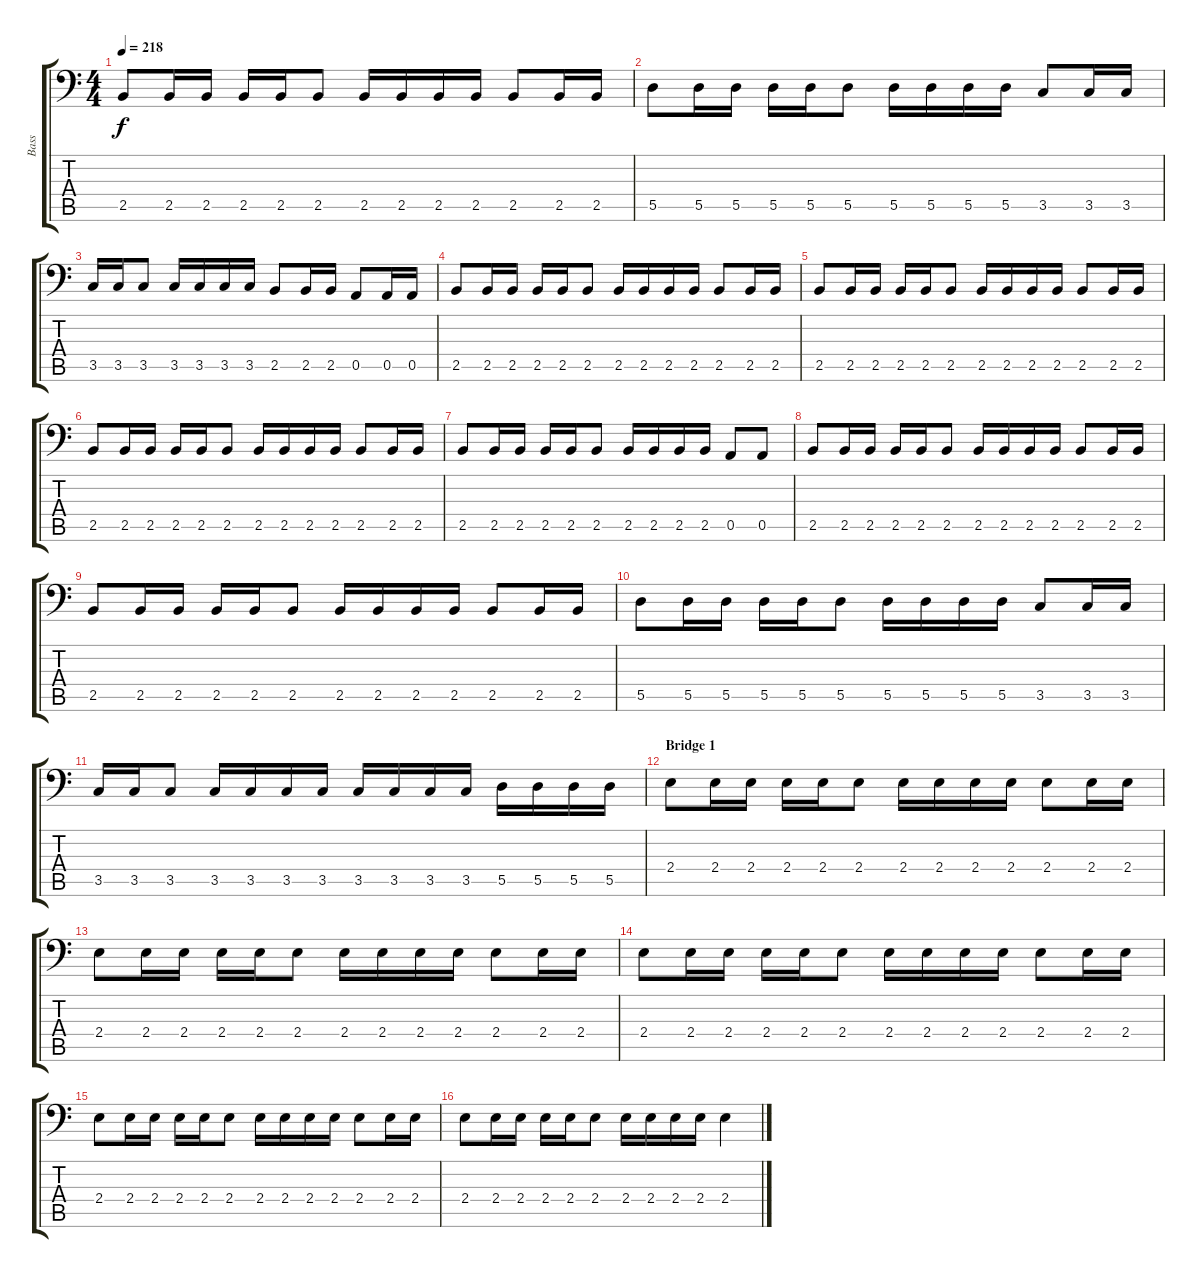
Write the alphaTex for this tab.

\track ("Bass" "Bass") {instrument electricbassfinger}
\staff {score tabs}
\tuning (E3 B2 G2 D2 A1 E1) {hide}
\ts (4 4)
\tempo 218
\clef f4
\ks c
2.5.8{dy f} 2.5.16 2.5.16 2.5.16 2.5.16 2.5.8 2.5.16 2.5.16 2.5.16 2.5.16 2.5.8 2.5.16 2.5.16 |
5.5.8 5.5.16 5.5.16 5.5.16 5.5.16 5.5.8 5.5.16 5.5.16 5.5.16 5.5.16 3.5.8 3.5.16 3.5.16 |
3.5.16 3.5.16 3.5.8 3.5.16 3.5.16 3.5.16 3.5.16 2.5.8 2.5.16 2.5.16 0.5.8 0.5.16 0.5.16 |
2.5.8 2.5.16 2.5.16 2.5.16 2.5.16 2.5.8 2.5.16 2.5.16 2.5.16 2.5.16 2.5.8 2.5.16 2.5.16 |
2.5.8 2.5.16 2.5.16 2.5.16 2.5.16 2.5.8 2.5.16 2.5.16 2.5.16 2.5.16 2.5.8 2.5.16 2.5.16 |
2.5.8 2.5.16 2.5.16 2.5.16 2.5.16 2.5.8 2.5.16 2.5.16 2.5.16 2.5.16 2.5.8 2.5.16 2.5.16 |
2.5.8 2.5.16 2.5.16 2.5.16 2.5.16 2.5.8 2.5.16 2.5.16 2.5.16 2.5.16 0.5.8 0.5.8 |
2.5.8 2.5.16 2.5.16 2.5.16 2.5.16 2.5.8 2.5.16 2.5.16 2.5.16 2.5.16 2.5.8 2.5.16 2.5.16 |
2.5.8 2.5.16 2.5.16 2.5.16 2.5.16 2.5.8 2.5.16 2.5.16 2.5.16 2.5.16 2.5.8 2.5.16 2.5.16 |
5.5.8 5.5.16 5.5.16 5.5.16 5.5.16 5.5.8 5.5.16 5.5.16 5.5.16 5.5.16 3.5.8 3.5.16 3.5.16 |
3.5.16 3.5.16 3.5.8 3.5.16 3.5.16 3.5.16 3.5.16 3.5.16 3.5.16 3.5.16 3.5.16 5.5.16 5.5.16 5.5.16 5.5.16 |
\section ("" "Bridge 1")
2.4.8 2.4.16 2.4.16 2.4.16 2.4.16 2.4.8 2.4.16 2.4.16 2.4.16 2.4.16 2.4.8 2.4.16 2.4.16 |
2.4.8 2.4.16 2.4.16 2.4.16 2.4.16 2.4.8 2.4.16 2.4.16 2.4.16 2.4.16 2.4.8 2.4.16 2.4.16 |
2.4.8 2.4.16 2.4.16 2.4.16 2.4.16 2.4.8 2.4.16 2.4.16 2.4.16 2.4.16 2.4.8 2.4.16 2.4.16 |
2.4.8 2.4.16 2.4.16 2.4.16 2.4.16 2.4.8 2.4.16 2.4.16 2.4.16 2.4.16 2.4.8 2.4.16 2.4.16 |
2.4.8 2.4.16 2.4.16 2.4.16 2.4.16 2.4.8 2.4.16 2.4.16 2.4.16 2.4.16 2.4{ss}.4
